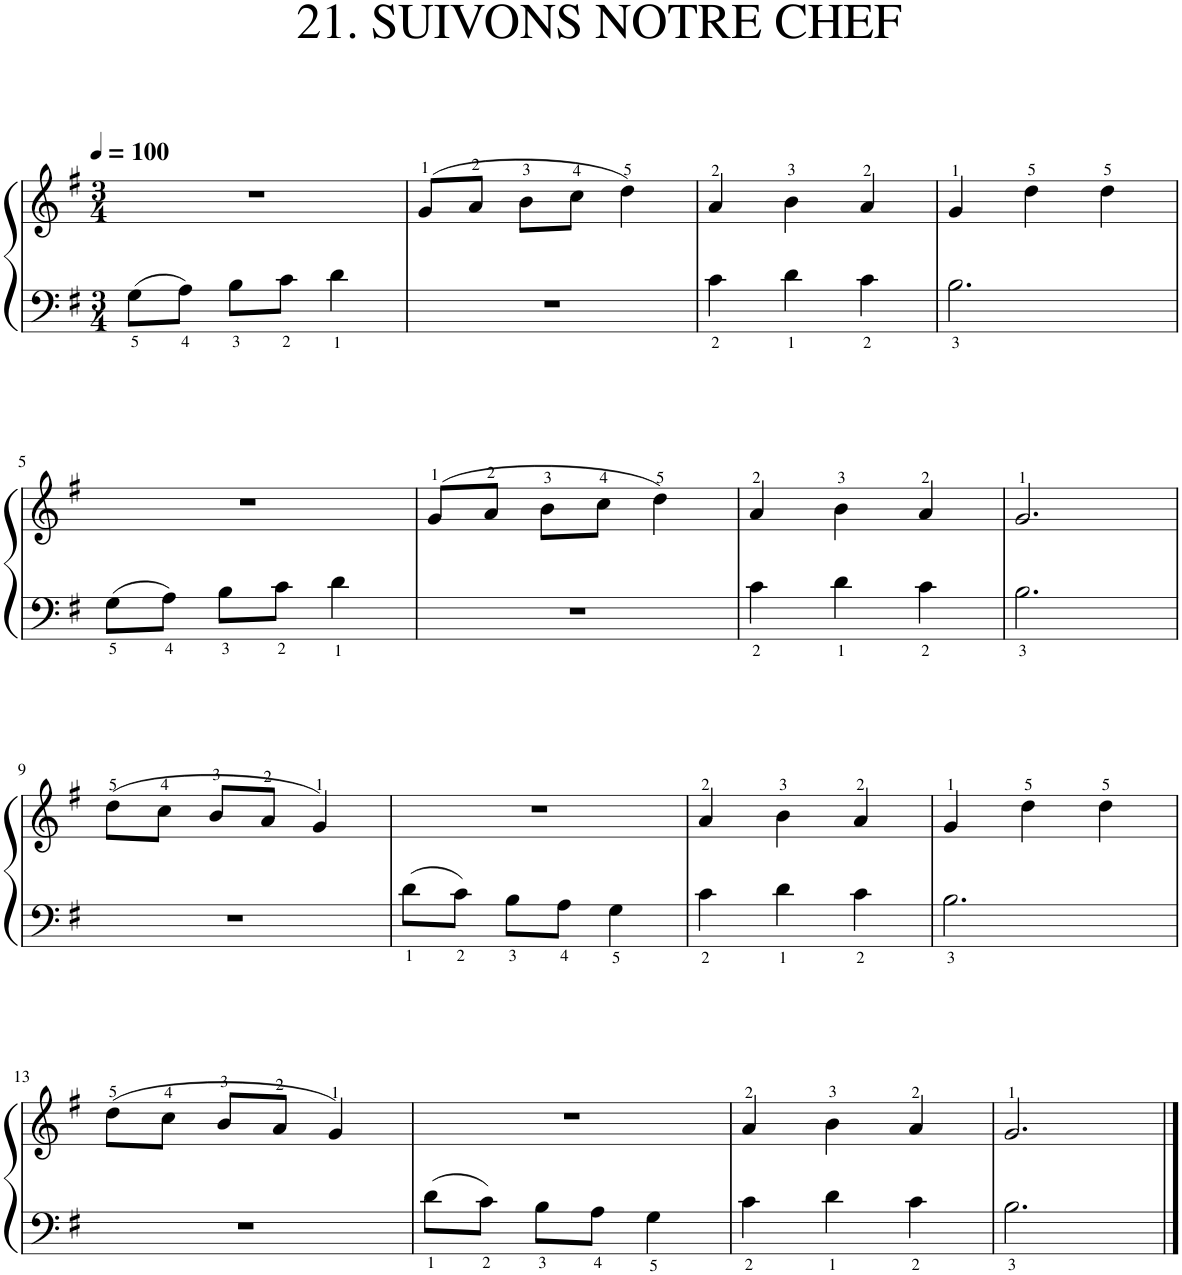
**kern	**kern
*part1	*part1
*staff2	*staff1
*I"Piano	*
*I'Pno.	*
*clefF4	*clefG2
*k[f#]	*k[f#]
*M3/4	*M3/4
*MM100	*MM100
=1	=1
8G\L	2.r
8A\J	.
8B\L	.
8c\J	.
4d\	.
=2	=2
2.r	(8g/L
.	8a/J
.	8b\L
.	8cc\J
.	4dd\)
=3	=3
4c\	4a/
4d\	4b\
4c\	4a/
=4	=4
2.B\	4g/
.	4dd\
.	4dd\
!!LO:LB:g=z
=5	=5
8G\L	2.r
8A\J	.
8B\L	.
8c\J	.
4d\	.
=6	=6
2.r	(8g/L
.	8a/J
.	8b\L
.	8cc\J
.	4dd\)
=7	=7
4c\	4a/
4d\	4b\
4c\	4a/
=8	=8
2.B\	2.g/
!!LO:LB:g=z
=9	=9
2.r	(8dd\L
.	8cc\J
.	8b/L
.	8a/J
.	4g/)
=10	=10
8d\L	2.r
8c\J	.
8B\L	.
8A\J	.
4G\	.
=11	=11
4c\	4a/
4d\	4b\
4c\	4a/
=12	=12
2.B\	4g/
.	4dd\
.	4dd\
!!LO:LB:g=z
=13	=13
2.r	(8dd\L
.	8cc\J
.	8b/L
.	8a/J
.	4g/)
=14	=14
8d\L	2.r
8c\J	.
8B\L	.
8A\J	.
4G\	.
=15	=15
4c\	4a/
4d\	4b\
4c\	4a/
=16	=16
2.B\	2.g/
==	==
*-	*-
